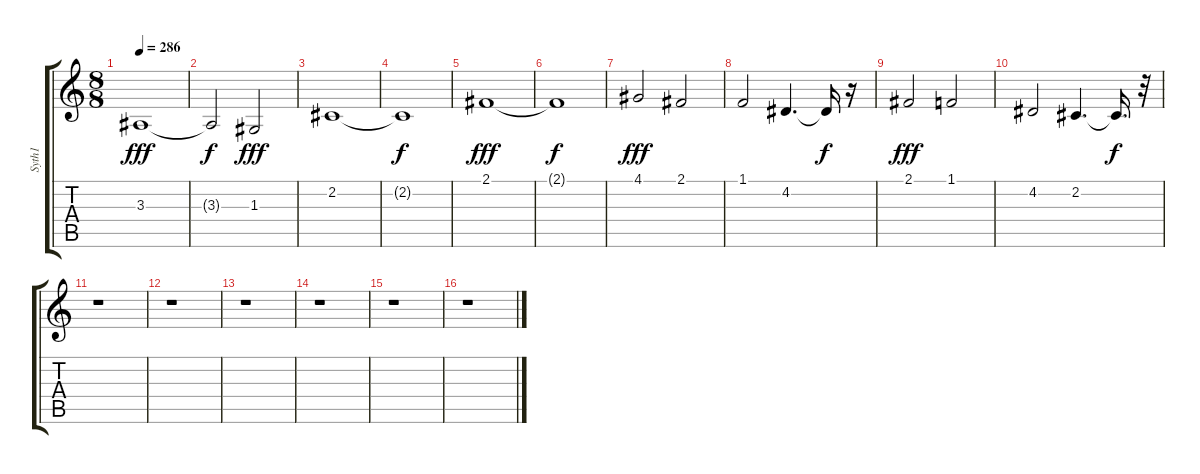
\track ("Syth1" "Syth1") {instrument fx4atmosphere}
\staff {score tabs}
\tuning (E4 B3 G3 D3 A2 E2) {hide}
\ts (8 8)
\tempo 286
\clef g2
\ks c
3.3.1{dy fff} |
3.3{t}.2{dy f} 1.3.2{dy fff} |
2.2.1 |
2.2{t}.1{dy f} |
2.1.1{dy fff} |
2.1{t}.1{dy f} |
4.1.2{dy fff} 2.1.2 |
1.1.2 4.2.4{d} 4.2{t}.16{dy f} r.16 |
2.1.2{dy fff} 1.1.2 |
4.2.2 2.2.4{d} 2.2{t}.16{d dy f} r.32 |
r.1 |
r.1 |
r.1 |
r.1 |
r.1 |
r.1
